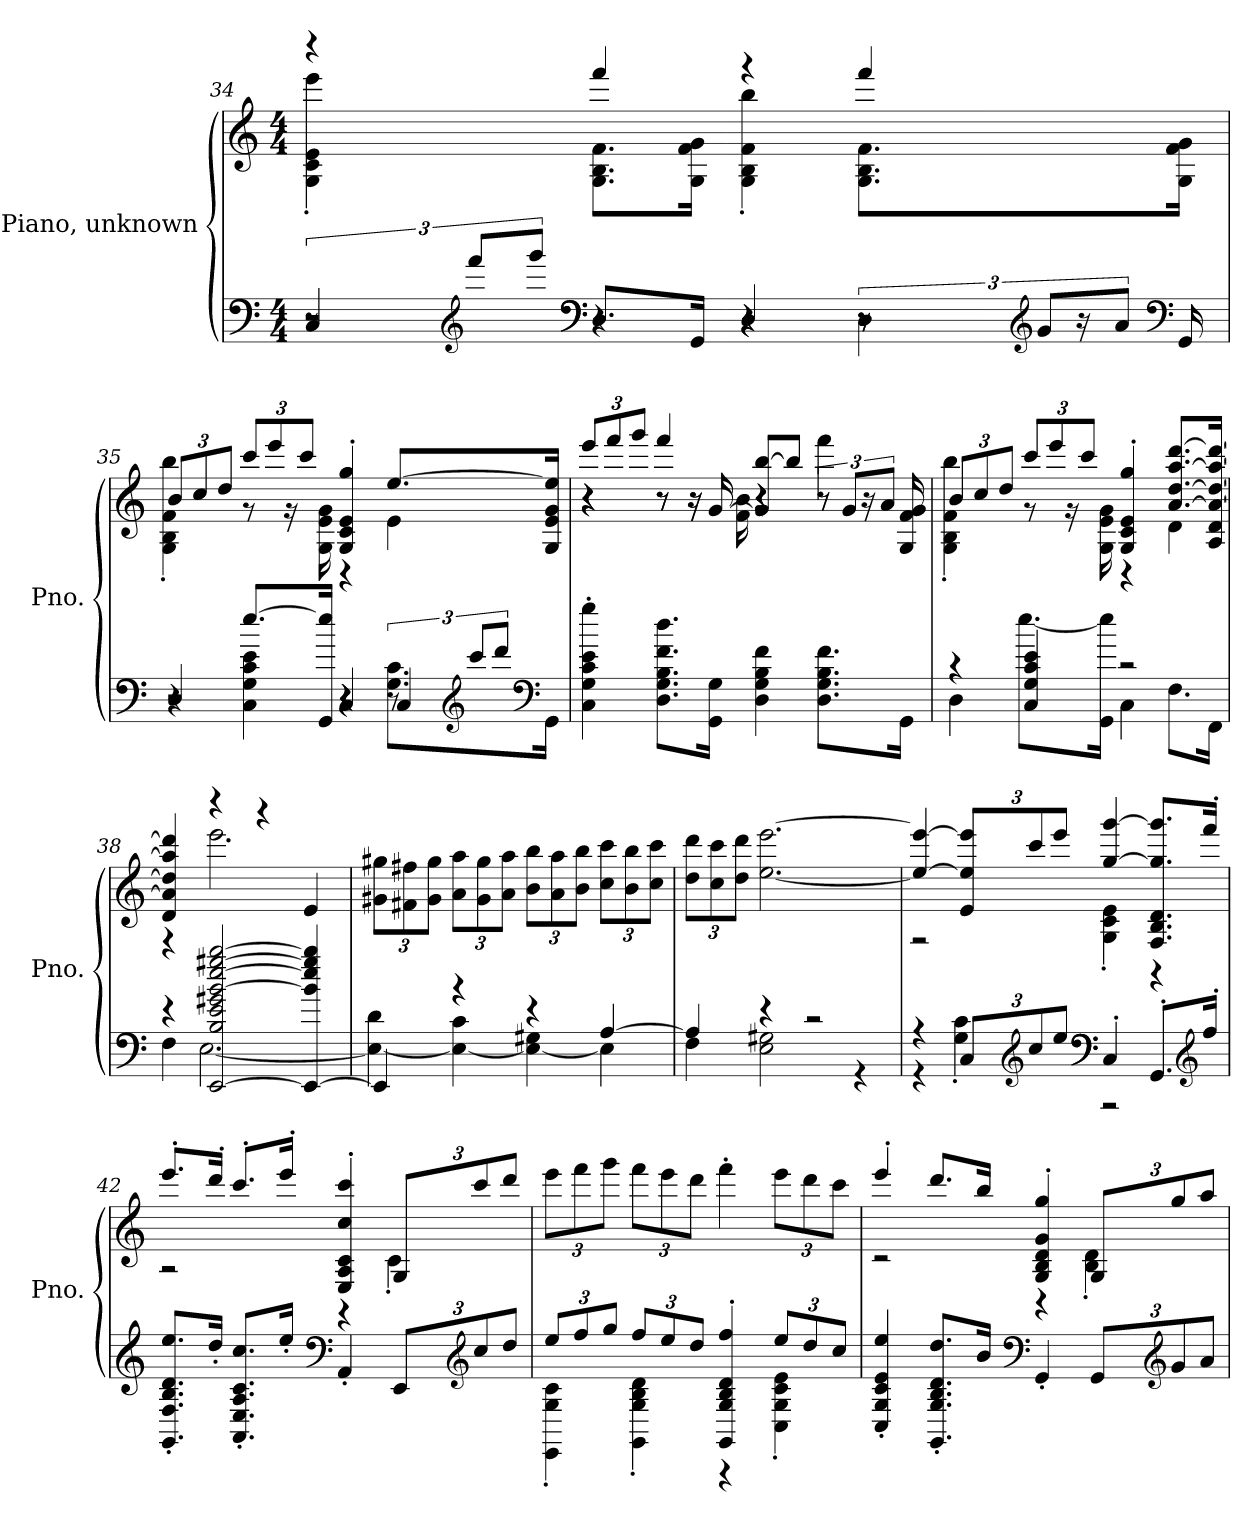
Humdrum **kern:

**kern	**kern
*part1	*part1
*staff2	*staff1
*I"Piano, unknown	*
*I'Pno.	*
*clefF4	*clefG2
*k[]	*k[]
*M4/4	*M4/4
=34	=34
*^	*^
*	*^	*	*
12r	2r	4C/	4r	4G\' 4c\' 4e\' 4eee\'
*clefG2	*	*	*	*
12fff/L	.	.	.	.
12ggg/J	.	.	.	.
*clefF4	*	*	*	*
8.D/L	.	4r	4fff/	8.G\ 8.B\ 8.f\L
16GG/Jk	.	.	.	16G\ 16f\ 16g\Jk
4D/	4r	4r	4r	4G\' 4B\' 4f\' 4bb\'
12r	4D\	8r	4fff/	8.G\ 8.B\ 8.f\L
*clefG2	*	*	*	*
12g/L	.	.	.	.
.	.	16r	.	.
12a/J	.	.	.	.
*clefF4	*	*	*	*
.	.	16GG/	.	16G\ 16f\ 16g\Jk
!!LO:LB:g=z	!!
=35	=35	=35	=35	=35
*	*	*	*Xbrackettup	*
4D/	4r	2r	12b/L	4G\' 4B\' 4f\' 4bb\'
.	.	.	12cc/	.
.	.	.	12dd/J	.
[8.ee/L	4C\ 4G\ 4c\ 4e\	.	12ccc/L	8r
.	.	.	12eee/	.
.	.	.	.	16r
.	.	.	12ccc/J	.
16GG/ 16ee/]Jk	.	.	.	16G\ 16e\ 16g\
4C/	4r	4r	4G/' 4c/' 4e/' 4gg/'	4r
12r	8.G\ 8.c\L	4C/	[8.ee/L	4e\
*clefG2	*	*	*	*
12ccc/L	.	.	.	.
12ddd/J	.	.	.	.
*clefF4	*	*	*	*
.	16GG\Jk	.	16G/ 16e/ 16g/ 16ee/]Jk	.
*v	*v	*v	*	*
=36	=36	=36
*	*	*^
4C\' 4G\' 4c\' 4e\' 4gg\'	12eee/L	4r	4r
.	12fff/	.	.
.	12ggg/J	.	.
8.D\ 8.G\ 8.B\ 8.f\ 8.dd\L	8r	8r	4fff/
.	16r	16r	.
16GG\ 16G\Jk	[16g/	16f\ 16b\	.
4D\ 4G\ 4B\ 4f\	8g/] [8bb/L	4r	4r
.	8bb/J]	.	.
*	*brackettup	*	*
8.D\ 8.G\ 8.B\ 8.f\L	12r	4fff\	8r
.	12g/L	.	.
.	.	.	16r
.	12a/J	.	.
16GG\Jk	.	.	16G/ 16f/ 16g/
*	*v	*v	*v
!!LO:LB:g=z
=37	=37
*^	*
*	*	*Xbrackettup
*	*	*^
4r	4D\	12b/L	4G\' 4B\' 4f\' 4bb\'
.	.	12cc/	.
.	.	12dd/J	.
4C/ 4G/ 4c/ 4e/	[8.ee\L	12ccc/L	8r
.	.	12eee/	.
.	.	.	16r
.	.	12ccc/J	.
.	16GG\ 16ee\]Jk	.	16G\ 16e\ 16g\
2r	4C\	4G/' 4c/' 4e/' 4gg/'	4r
.	8.F\L	[8.a/ [8.dd/ [8.aa/ [8.ddd/L	4d\
.	16FF\Jk	16A/ 16d/ 16a/_ 16dd/_ 16aa/_ 16ddd/_Jk	.
=38	=38	=38	=38
4r	4F\	4d/ 4a/] 4dd/] 4aa/] 4ddd/]	4r
[2EE/ 2B/ 2e/ 2g#X/ [2b/ [2ee/ [2gg#X/ [2bb/	[2.E\	4r	2.eee\
.	.	4r	.
4EE/_ 4b/] 4ee/] 4gg#/] 4bb/]	.	4e/	.
*	*	*v	*v
=39	=39	=39
4EE/]	4E\_ 4d\	12g#X\ 12gg#X\L
.	.	12f#X\ 12ff#X\
.	.	12g#\ 12gg#\J
4r	4E\_ 4c\	12a\ 12aa\L
.	.	12g#\ 12gg#\
.	.	12a\ 12aa\J
4r	4E\_ 4G#X\	12b\ 12bb\L
.	.	12a\ 12aa\
.	.	12b\ 12bb\J
[4A/	4E\]	12cc\ 12ccc\L
.	.	12b\ 12bb\
.	.	12cc\ 12ccc\J
=40	=40	=40
4A/]	4F\	12dd\ 12ddd\L
.	.	12cc\ 12ccc\
.	.	12dd\ 12ddd\J
4r	2E\ 2G#X\	[2.ee\ [2.eee\
2r	.	.
.	4r	.
!!LO:PB:g=z
=41	=41	=41
*	*	*^
4r	4r	4ee/_ 4eee/_	2r
*Xbrackettup	*	*	*
12C/L	4G\' 4c\'	12e/ 12ee/] 12eee/]L	.
*clefG2	*	*	*
12cc/	.	12ccc/	.
12ee/J	.	12eee/J	.
*clefF4	*	*	*
4C'/	2r	[4gg/ [4ggg/	4G\' 4c\' 4e\'
8.GG'/L	.	8.F/ 8.B/ 8.d/ 8.gg/] 8.ggg/]L	4r
*clefG2	*	*	*
16ff'/Jk	.	16fff'/Jk	.
*v	*v	*	*
=42	=42	=42
8.GG/' 8.F/' 8.B/' 8.d/' 8.ee/'L	8.eee'/L	2r
16dd'/Jk	16ddd'/Jk	.
8.AA/' 8.E/' 8.A/' 8.c/' 8.cc/'L	8.ccc'/L	.
16ee'/Jk	16eee'/Jk	.
*clefF4	*	*
4AA'/	4E/' 4A/' 4c/' 4cc/' 4ccc/'	4r
12EE/L	12G/L	4c'\
*clefG2	*	*
12cc/	12ccc/	.
12dd/J	12ddd/J	.
*	*v	*v
=43	=43
*^	*
12ee/L	4EE\' 4G\' 4c\'	12eee\L
12ff/	.	12fff\
12gg/J	.	12ggg\J
12ff/L	4GG\' 4G\' 4B\' 4d\'	12fff\L
12ee/	.	12eee\
12dd/J	.	12ddd\J
4GG/' 4G/' 4B/' 4d/' 4ff/'	4r	4fff'\
12ee/L	4C\' 4G\' 4c\' 4e\'	12eee\L
12dd/	.	12ddd\
12cc/J	.	12ccc\J
*v	*v	*
!!LO:LB:g=z
=44	=44
*	*^
4C/' 4G/' 4c/' 4e/' 4ee/'	4eee'/	2r
8.GG/' 8.G/' 8.B/' 8.d/' 8.dd/'L	8.ddd/L	.
16b/Jk	16bb/Jk	.
*clefF4	*	*
4GG'/	4G/' 4B/' 4d/' 4g/' 4gg/'	4r
12GG/L	12G/L	4B\' 4d\'
*clefG2	*	*
12g/	12gg/	.
12a/J	12aa/J	.
*	*v	*v
=	=
*-	*-
